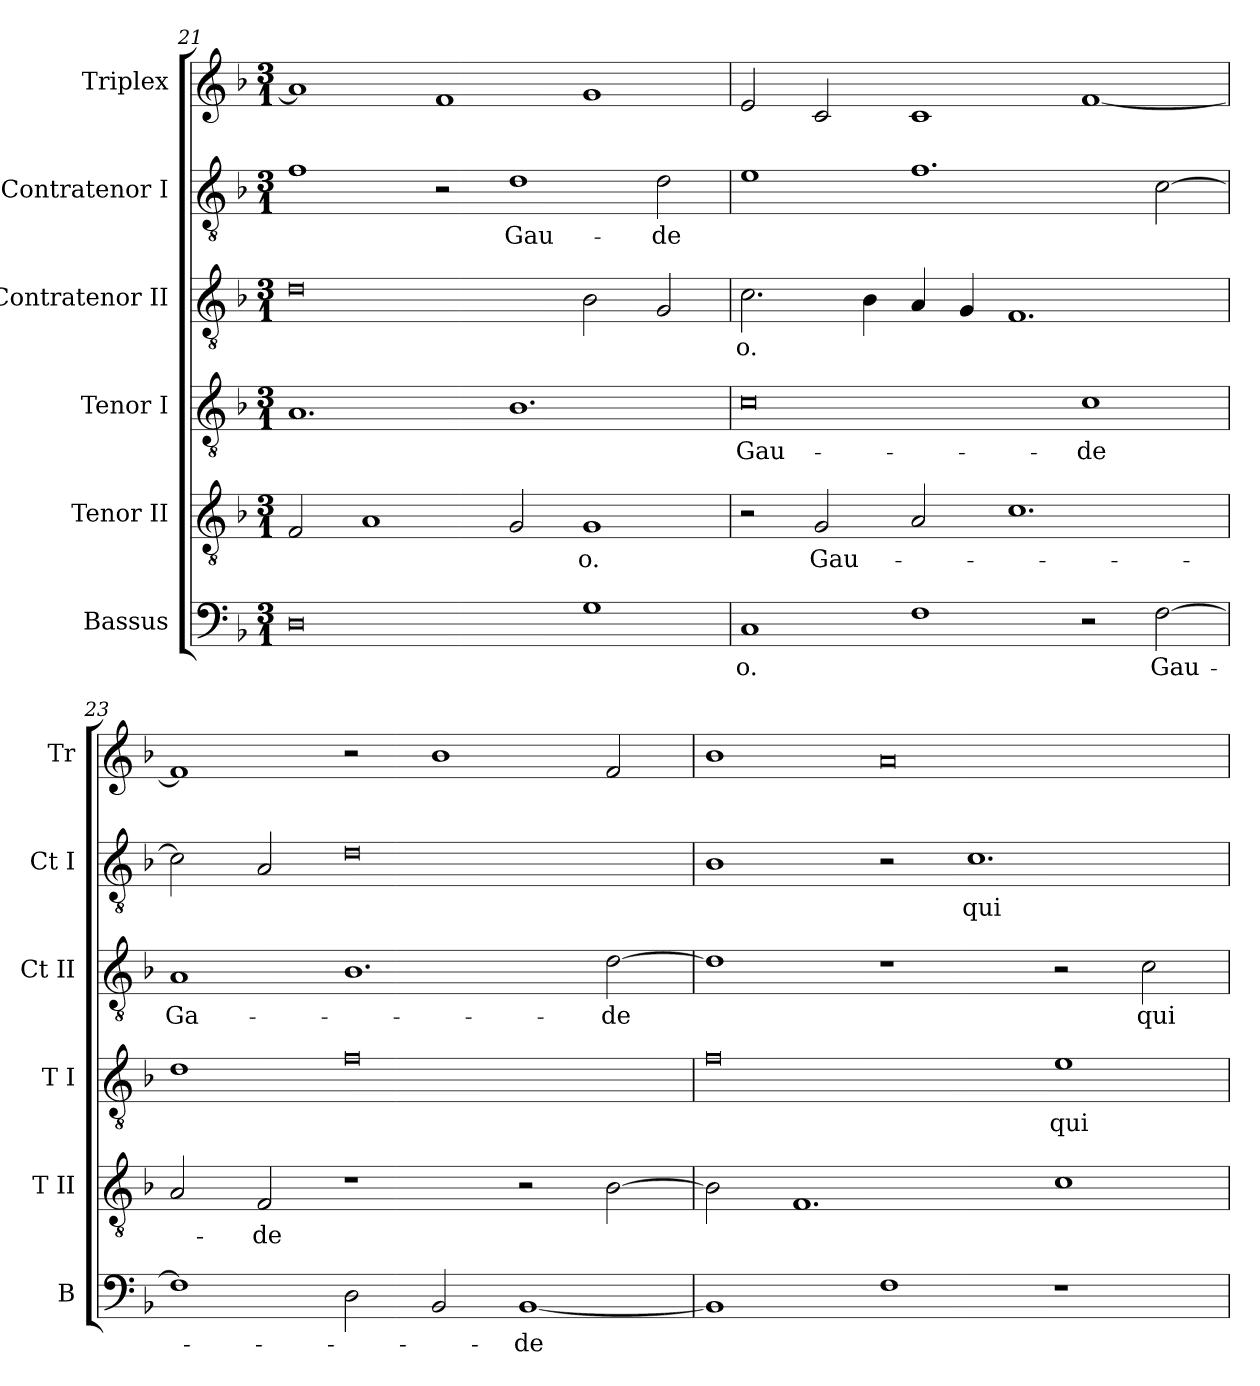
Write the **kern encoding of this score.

**kern	**text	**kern	**text	**kern	**text	**kern	**text	**kern	**text	**kern
*part6	*part6	*part5	*part5	*part4	*part4	*part3	*part3	*part2	*part2	*part1
*staff6	*staff6	*staff5	*staff5	*staff4	*staff4	*staff3	*staff3	*staff2	*staff2	*staff1
*I"Bassus	*	*I"Tenor II	*	*I"Tenor I	*	*I"Contratenor II	*	*I"Contratenor I	*	*I"Triplex
*I'B	*	*I'T II	*	*I'T I	*	*I'Ct II	*	*I'Ct I	*	*I'Tr
*clefF4	*	*clefGv2	*	*clefGv2	*	*clefGv2	*	*clefGv2	*	*clefG2
*	*	*ITrd7c12	*	*ITrd7c12	*	*ITrd7c12	*	*ITrd7c12	*	*
*k[b-]	*	*k[b-]	*	*k[b-]	*	*k[b-]	*	*k[b-]	*	*k[b-]
*F:	*	*F:	*	*F:	*	*F:	*	*F:	*	*F:
*M3/1	*	*M3/1	*	*M3/1	*	*M3/1	*	*M3/1	*	*M3/1
=21	=21	=21	=21	=21	=21	=21	=21	=21	=21	=21
0Di	.	2FFi/	.	1.AAi	.	0Di	.	1Fi	.	1ai]
.	.	1AAi	.	.	.	.	.	.	.	.
.	.	.	.	.	.	.	.	2r	.	1fi
!	!	!	!	!	!	!	!	!	!LO:LY:b:color=#000000	!
.	.	2GGi/	.	1.BB-i	.	.	.	1Di	Gau-	.
!	!	!	!LO:LY:b:color=#000000	!	!	!	!	!	!	!
1Gi	.	1GGi	-o.	.	.	2BB-i\	.	.	.	1gi
!	!	!	!	!	!	!	!	!	!LO:LY:b:color=#000000	!
.	.	.	.	.	.	2GGi/	.	2Di\	-de	.
=22	=22	=22	=22	=22	=22	=22	=22	=22	=22	=22
!	!LO:LY:b:color=#000000	!	!	!	!	!	!	!	!	!
!	!	!	!	!	!LO:LY:b:color=#000000	!	!	!	!	!
!	!	!	!	!	!	!	!LO:LY:b:color=#000000	!	!	!
1Ci	-o.	2r	.	0Ci	Gau-	2.Ci\	-o.	1Ei	.	2ei/
!	!	!	!LO:LY:b:color=#000000	!	!	!	!	!	!	!
.	.	2GGi/	Gau-	.	.	.	.	.	.	2ci/
.	.	.	.	.	.	4BB-i\	.	.	.	.
1Fi	.	2AAi/	.	.	.	4AAi/	.	1.Fi	.	1ci
.	.	.	.	.	.	4GGi/	.	.	.	.
.	.	1.Ci	.	.	.	1.FFi	.	.	.	.
!	!	!	!	!	!LO:LY:b:color=#000000	!	!	!	!	!
2r	.	.	.	1Ci	-de	.	.	.	.	[<1fi
!	!LO:LY:b:color=#000000	!	!	!	!	!	!	!	!	!
[>2Fi\	Gau-	.	.	.	.	.	.	[>2Ci\	.	.
!!LO:PB:g=z
=23	=23	=23	=23	=23	=23	=23	=23	=23	=23	=23
!	!	!	!	!	!	!	!LO:LY:b:color=#000000	!	!	!
1Fi]	.	2AAi/	.	1Di	.	1AAi	Ga-	2Ci\]	.	1fi]
!	!	!	!LO:LY:b:color=#000000	!	!	!	!	!	!	!
.	.	2FFi/	-de	.	.	.	.	2AAi/	.	.
2Di\	.	1r	.	0Fi	.	1.BB-i	.	0Di	.	2r
2BB-i/	.	.	.	.	.	.	.	.	.	1b-i
!	!LO:LY:b:color=#000000	!	!	!	!	!	!	!	!	!
[<1BB-i	-de	2r	.	.	.	.	.	.	.	.
!	!	!	!	!	!	!	!LO:LY:b:color=#000000	!	!	!
.	.	[>2BB-i\	.	.	.	[>2Di\	-de	.	.	2fi/
=24	=24	=24	=24	=24	=24	=24	=24	=24	=24	=24
1BB-i]	.	2BB-i\]	.	0Fi	.	1Di]	.	1BB-i	.	1b-i
.	.	1.FFi	.	.	.	.	.	.	.	.
1Fi	.	.	.	.	.	1r	.	2r	.	0ai
!	!	!	!	!	!	!	!	!	!LO:LY:b:color=#000000	!
.	.	.	.	.	.	.	.	1.Ci	qui-	.
!	!	!	!	!	!LO:LY:b:color=#000000	!	!	!	!	!
1r	.	1Ci	.	1Ei	qui-	2r	.	.	.	.
!	!	!	!	!	!	!	!LO:LY:b:color=#000000	!	!	!
.	.	.	.	.	.	2Ci\	qui-	.	.	.
=	=	=	=	=	=	=	=	=	=	=
*-	*-	*-	*-	*-	*-	*-	*-	*-	*-	*-
